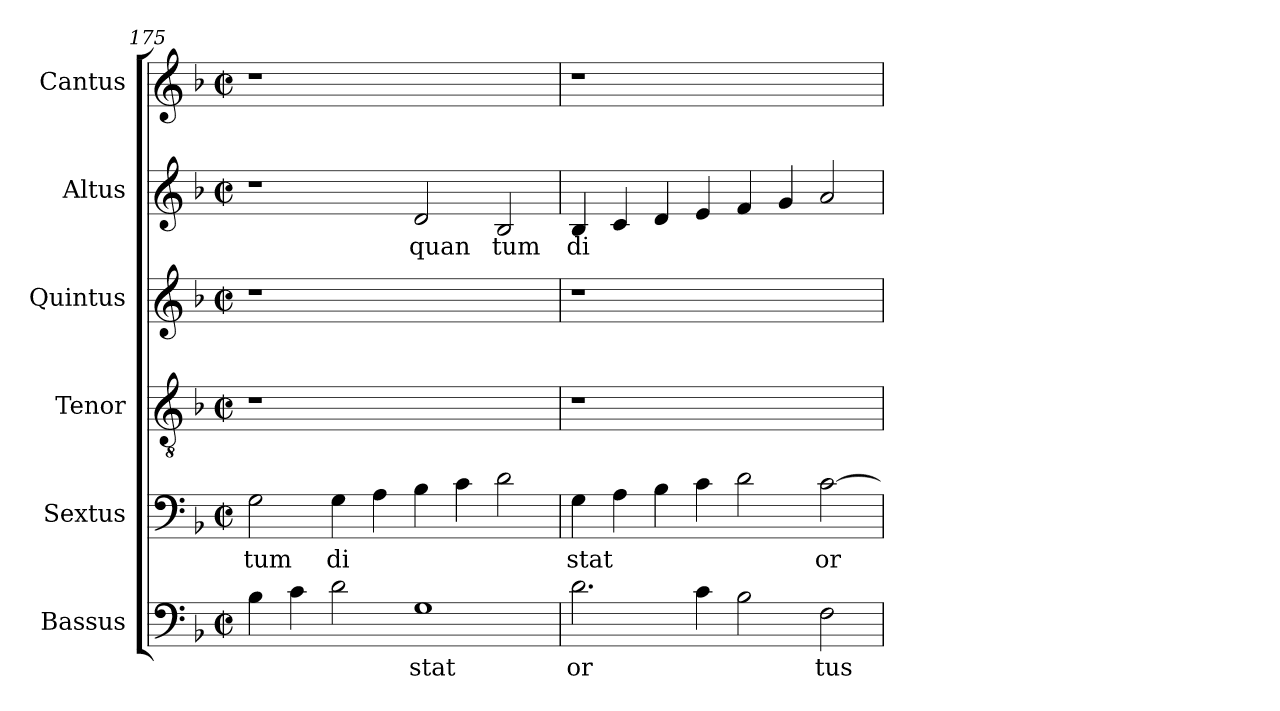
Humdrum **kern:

**kern	**text	**kern	**text	**kern	**kern	**kern	**text	**kern
*part6	*part6	*part5	*part5	*part4	*part3	*part2	*part2	*part1
*staff6	*staff6	*staff5	*staff5	*staff4	*staff3	*staff2	*staff2	*staff1
*I"Bassus	*	*I"Sextus	*	*I"Tenor	*I"Quintus	*I"Altus	*	*I"Cantus
*I'Bassus	*	*I'Sextus	*	*I'Tenor	*I'Quintus	*I'Altus	*	*I'Cantus
*clefF4	*	*clefF4	*	*clefGv2	*clefG2	*clefG2	*	*clefG2
*k[b-]	*	*k[b-]	*	*k[b-]	*k[b-]	*k[b-]	*	*k[b-]
*F:	*	*F:	*	*F:	*F:	*F:	*	*F:
*M2/2	*	*M2/2	*	*M2/2	*M2/2	*M2/2	*	*M2/2
*met(c|)	*	*met(c|)	*	*met(c|)	*met(c|)	*met(c|)	*	*met(c|)
=175	=175	=175	=175	=175	=175	=175	=175	=175
!	!LO:LY:b:cj	!	!LO:LY:b:cj	!	!	!	!	!
4B-\	.	2G\	-tum	1r	1r	1r	.	1r
!	!LO:LY:b:cj	!	!	!	!	!	!	!
4c\	.	.	.	.	.	.	.	.
!	!LO:LY:b:cj	!	!LO:LY:b:cj	!	!	!	!	!
2d\	.	4G\	di-	.	.	.	.	.
!	!	!	!LO:LY:b:cj	!	!	!	!	!
.	.	4A\	--	.	.	.	.	.
!	!LO:LY:b:cj	!	!LO:LY:b:cj	!	!	!	!LO:LY:b:cj	!
1G	stat	4B-\	--	1ryy	1ryy	2d/	quan	1ryy
!	!	!	!LO:LY:b:cj	!	!	!	!	!
.	.	4c\	--	.	.	.	.	.
!	!	!	!LO:LY:b:cj	!	!	!	!LO:LY:b:cj	!
.	.	2d\	--	.	.	2B-/	tum	.
=176	=176	=176	=176	=176	=176	=176	=176	=176
!	!LO:LY:b:cj	!	!LO:LY:b:cj	!	!	!	!LO:LY:b:cj	!
2.d\	or	4G\	-stat	1r	1r	4B-/	di	1r
!	!	!	!LO:LY:b:cj	!	!	!	!LO:LY:b:cj	!
.	.	4A\	.	.	.	4c/	.	.
!	!	!	!LO:LY:b:cj	!	!	!	!LO:LY:b:cj	!
.	.	4B-\	.	.	.	4d/	.	.
!	!LO:LY:b:cj	!	!LO:LY:b:cj	!	!	!	!LO:LY:b:cj	!
4c\	.	4c\	.	.	.	4e/	.	.
!	!LO:LY:b:cj	!	!LO:LY:b:cj	!	!	!	!LO:LY:b:cj	!
2B-\	.	2d\	.	1ryy	1ryy	4f/	.	1ryy
!	!	!	!	!	!	!	!LO:LY:b:cj	!
.	.	.	.	.	.	4g/	.	.
!	!LO:LY:b:cj	!	!LO:LY:b:cj	!	!	!	!LO:LY:b:cj	!
2F\	tus	[>2c\	or-	.	.	2a/	.	.
=	=	=	=	=	=	=	=	=
*-	*-	*-	*-	*-	*-	*-	*-	*-
